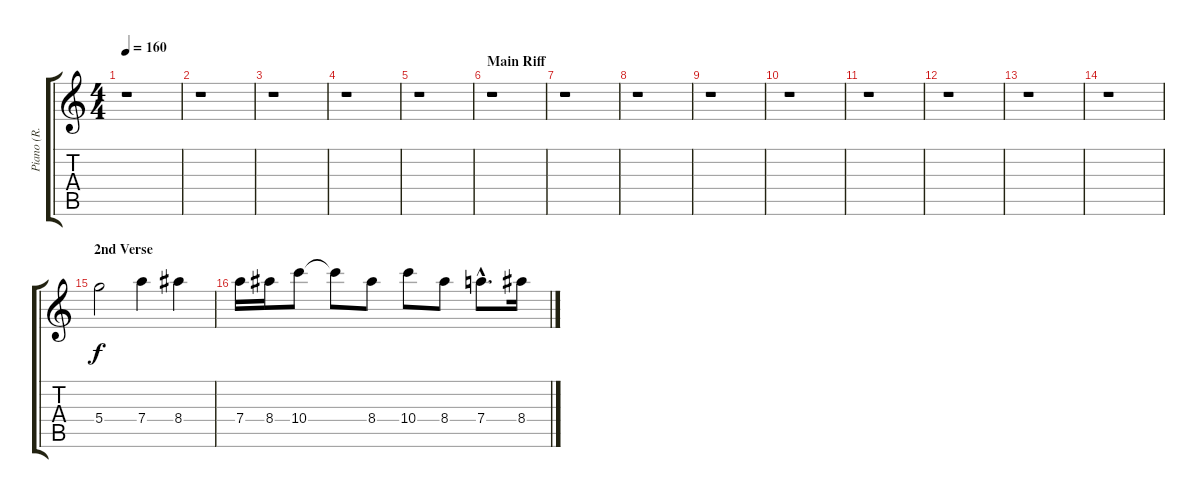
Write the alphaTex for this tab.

\track ("Piano (R. Hand)" "Piano (R. ") {instrument acousticgrandpiano}
\staff {score tabs}
\tuning (E6 B5 G5 D5 A4 E4) {hide}
\ts (4 4)
\tempo 160
\clef g2
\ks c
r.1{dy f} |
r.1 |
r.1 |
r.1 |
r.1 |
\section ("" "Main Riff")
r.1 |
r.1 |
r.1 |
r.1 |
r.1 |
r.1 |
r.1 |
r.1 |
r.1 |
\section ("" "2nd Verse")
5.4.2 7.4.4 8.4.4 |
7.4.16 8.4.16 10.4.8 10.4{t}.8 8.4.8 10.4.8 8.4.8 7.4{hac}.8{d} 8.4.16
